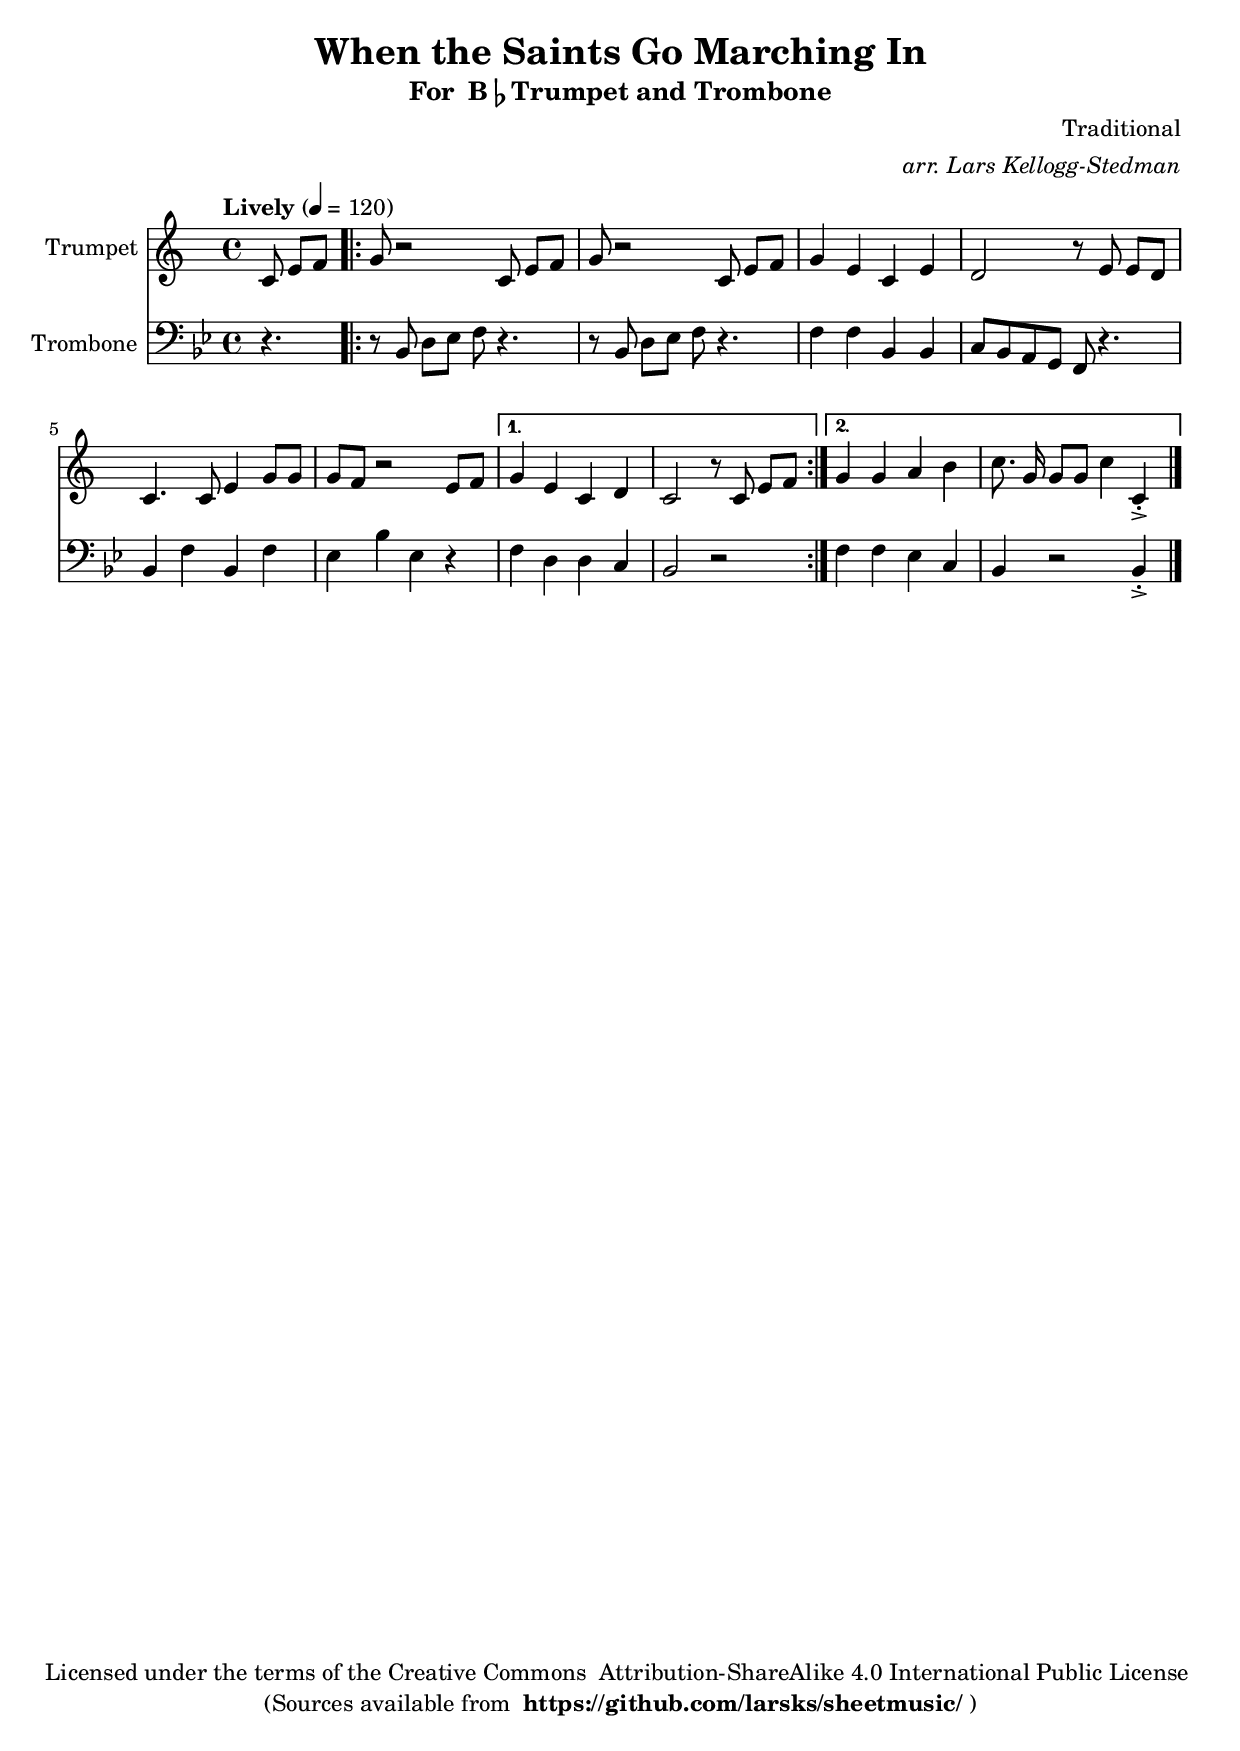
\version "2.18.2"
\language "english"
\include "articulate.ly"

global = {
    \time 4/4
    \tempo "Lively" 4 = 120
}

\header{
    title = "When the Saints Go Marching In"
    subtitle = \markup {"For " B\flat "Trumpet and Trombone"}
    arranger = \markup \italic "arr. Lars Kellogg-Stedman"
    composer = "Traditional"
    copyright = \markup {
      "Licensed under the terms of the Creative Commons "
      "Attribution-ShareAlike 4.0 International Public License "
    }
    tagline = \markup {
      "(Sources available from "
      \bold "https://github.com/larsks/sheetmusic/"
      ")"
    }
}

trumpet_notes = \relative c' {
    \key c \major

    \partial 4.  c8 e[ f] |
    \repeat volta 2 {
      g r2 c,8 e[ f] |
      g r2 c,8 e[ f] |
      g4 e c e |
      d2 r8 e8 e[ d] |
      c4. c8 e4 g8 g |
      g f r2 e8 f |
    }
    \alternative {
      {
	g4 e c d |
	c2 r8 c e[ f] |
      }
      {
	g4 g a b |
	c8.\noBeam g16 g8[ g] c4 c,\staccato->
      }
    }

    \bar "|."
}

Trumpet = \new Voice {
    \set Staff.instrumentName = #"Trumpet "
    \set Staff.midiInstrument = #"trumpet"
    \trumpet_notes
}

trombone_notes = \relative c {
    \key c \major

    r4. |
    \repeat volta 2 {
      r8 c8 e[ f] g r4. |
      r8 c,8 e[ f] g r4. |
      g4 g c, c |
      d8 c b a g r4. |
      c4 g' c, g' |
      f c' f, r4 |
    }
    \alternative {
      {
	g4 e e d |
	c2 r2
      }
      {
	g'4 g f d |
	c r2 c4\staccato->
      }
    }

    \bar "|."
}

Trombone = \new Voice {
    \clef bass
    \key c \major
    \set Staff.instrumentName = #"Trombone "
    \set Staff.midiInstrument = #"trombone"
    \trombone_notes
}

% produce printed output with the trombone score transposed into
% b-flat.
\score {
    <<
        \new Staff << \global \Trumpet >>
        \new Staff << \global \transpose c' bf \Trombone >>
    >>
    \layout { }
}

% produce playable midi score that *does not* transpose the trombone
% score.
\score {

    \articulate <<
        \new Staff << \global \unfoldRepeats \Trumpet >>
        \new Staff << \global \unfoldRepeats \Trombone >>
    >>
    \midi { }
}
